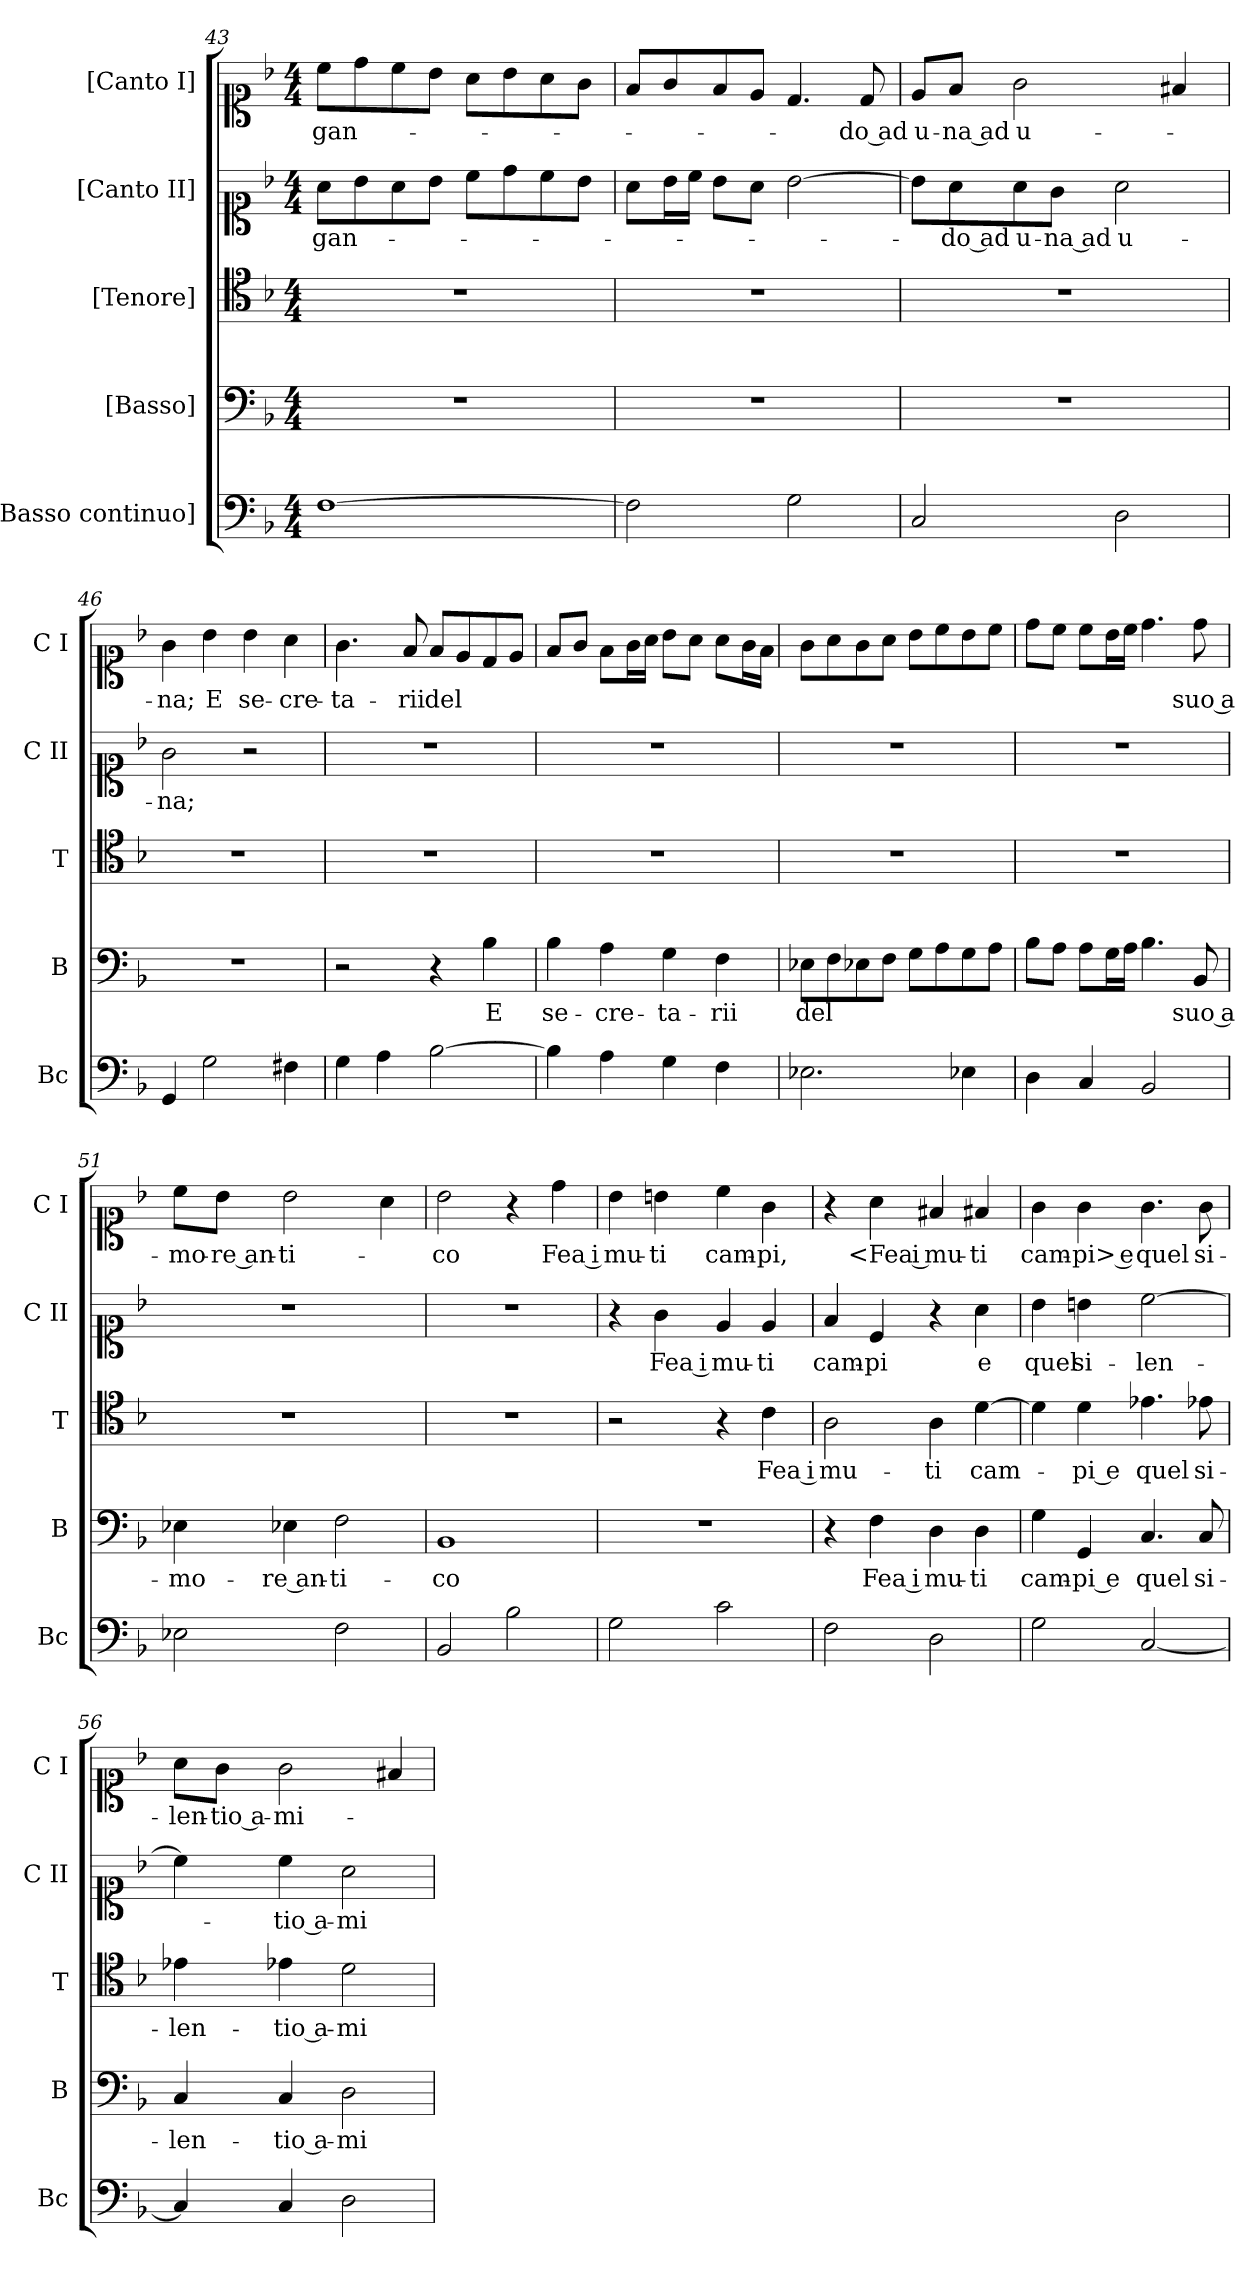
**kern	**kern	**text	**kern	**text	**kern	**text	**kern	**text
*part5	*part4	*part4	*part3	*part3	*part2	*part2	*part1	*part1
*staff5	*staff4	*staff4	*staff3	*staff3	*staff2	*staff2	*staff1	*staff1
*I"[Basso continuo]	*I"[Basso]	*	*I"[Tenore]	*	*I"[Canto II]	*	*I"[Canto I]	*
*I'Bc	*I'B	*	*I'T	*	*I'C II	*	*I'C I	*
*clefF4	*clefF4	*	*clefC4	*	*clefC1	*	*clefC1	*
*k[b-]	*k[b-]	*	*k[b-]	*	*k[b-]	*	*k[b-]	*
*F:	*F:	*	*F:	*	*F:	*	*F:	*
*M4/4	*M4/4	*	*M4/4	*	*M4/4	*	*M4/4	*
=43	=43	=43	=43	=43	=43	=43	=43	=43
[1F	1r	.	1r	.	8aL	-gan-	8ccL	-gan-
.	.	.	.	.	8b-	.	8dd	.
.	.	.	.	.	8a	.	8cc	.
.	.	.	.	.	8b-J	.	8b-J	.
.	.	.	.	.	8ccL	.	8aL	.
.	.	.	.	.	8dd	.	8b-	.
.	.	.	.	.	8cc	.	8a	.
.	.	.	.	.	8b-J	.	8gJ	.
=44	=44	=44	=44	=44	=44	=44	=44	=44
2F]	1r	.	1r	.	8aL	.	8fL	.
.	.	.	.	.	16b-L	.	8g	.
.	.	.	.	.	16ccJJ	.	.	.
.	.	.	.	.	8b-L	.	8f	.
.	.	.	.	.	8aJ	.	8eJ	.
2G	.	.	.	.	[2b-	.	4.d	.
.	.	.	.	.	.	.	8d	-do ad
=45	=45	=45	=45	=45	=45	=45	=45	=45
2C	1r	.	1r	.	8b-L]	.	8eL	u-
.	.	.	.	.	8a	-do ad	8fJ	-na ad
.	.	.	.	.	8a	u-	2g	u-
.	.	.	.	.	8gJ	-na ad	.	.
2D	.	.	.	.	2a	u-	.	.
.	.	.	.	.	.	.	4f#X	.
=46	=46	=46	=46	=46	=46	=46	=46	=46
4GG	1r	.	1r	.	2g	-na;	4g	-na;
2G	.	.	.	.	.	.	4b-	E
.	.	.	.	.	2r	.	4b-	se-
4F#X	.	.	.	.	.	.	4a	-cre-
=47	=47	=47	=47	=47	=47	=47	=47	=47
4G	2r	.	1r	.	1r	.	4.g	-ta-
4A	.	.	.	.	.	.	.	.
.	.	.	.	.	.	.	8f	-rii
[2B-	4r	.	.	.	.	.	8fL	del
.	.	.	.	.	.	.	8e	.
.	4B-	E	.	.	.	.	8d	.
.	.	.	.	.	.	.	8eJ	.
=48	=48	=48	=48	=48	=48	=48	=48	=48
4B-]	4B-	se-	1r	.	1r	.	8fL	.
.	.	.	.	.	.	.	8gJ	.
4A	4A	-cre-	.	.	.	.	8fL	.
.	.	.	.	.	.	.	16gL	.
.	.	.	.	.	.	.	16aJJ	.
4G	4G	-ta-	.	.	.	.	8b-L	.
.	.	.	.	.	.	.	8aJ	.
4F	4F	-rii	.	.	.	.	8aL	.
.	.	.	.	.	.	.	16gL	.
.	.	.	.	.	.	.	16fJJ	.
=49	=49	=49	=49	=49	=49	=49	=49	=49
2.E-X	8E-XL	del	1r	.	1r	.	8gL	.
.	8F	.	.	.	.	.	8a	.
.	8E-X	.	.	.	.	.	8g	.
.	8FJ	.	.	.	.	.	8aJ	.
.	8GL	.	.	.	.	.	8b-L	.
.	8A	.	.	.	.	.	8cc	.
4E-X	8G	.	.	.	.	.	8b-	.
.	8AJ	.	.	.	.	.	8ccJ	.
=50	=50	=50	=50	=50	=50	=50	=50	=50
4D	8B-L	.	1r	.	1r	.	8ddL	.
.	8AJ	.	.	.	.	.	8ccJ	.
4C	8AL	.	.	.	.	.	8ccL	.
.	16GL	.	.	.	.	.	16b-L	.
.	16AJJ	.	.	.	.	.	16ccJJ	.
2BB-	4.B-	.	.	.	.	.	4.dd	.
.	8BB-	suo a-	.	.	.	.	8dd	suo a-
=51	=51	=51	=51	=51	=51	=51	=51	=51
2E-X	4E-X	-mo-	1r	.	1r	.	8ccL	-mo-
.	.	.	.	.	.	.	8b-J	-re an-
.	4E-X	-re an-	.	.	.	.	2b-	-ti-
2F	2F	-ti-	.	.	.	.	.	.
.	.	.	.	.	.	.	4a	.
=52	=52	=52	=52	=52	=52	=52	=52	=52
2BB-	1BB-	-co	1r	.	1r	.	2b-	-co
2B-	.	.	.	.	.	.	4r	.
.	.	.	.	.	.	.	4dd	Fea i
=53	=53	=53	=53	=53	=53	=53	=53	=53
2G	1r	.	2r	.	4r	.	4b-	mu-
.	.	.	.	.	4g	Fea i	4bn	-ti
2c	.	.	4r	.	4e	mu-	4cc	cam-
.	.	.	4c	Fea i	4e	-ti	4g	-pi,
=54	=54	=54	=54	=54	=54	=54	=54	=54
2F	4r	.	2A	mu-	4f	cam-	4r	.
.	4F	Fea i	.	.	4c	-pi	4a	<Fea i
2D	4D	mu-	4A	-ti	4r	.	4f#X	mu-
.	4D	-ti	[4d	cam-	4a	e	4f#X	-ti
=55	=55	=55	=55	=55	=55	=55	=55	=55
2G	4G	cam-	4d]	.	4b-	quel	4g	cam-
.	4GG	-pi e	4d	-pi e	4bn	si-	4g	-pi> e
[2C	4.C	quel	4.e-X	quel	[2cc	-len-	4.g	quel
.	8C	si-	8e-X	si-	.	.	8g	si-
=56	=56	=56	=56	=56	=56	=56	=56	=56
4C]	4C	-len-	4e-X	-len-	4cc]	.	8aL	-len-
.	.	.	.	.	.	.	8gJ	-tio a-
4C	4C	-tio a-	4e-X	-tio a-	4cc	-tio a-	2g	-mi-
2D	2D	-mi-	2d	-mi-	2a	-mi-	.	.
.	.	.	.	.	.	.	4f#X	.
=	=	=	=	=	=	=	=	=
*-	*-	*-	*-	*-	*-	*-	*-	*-
